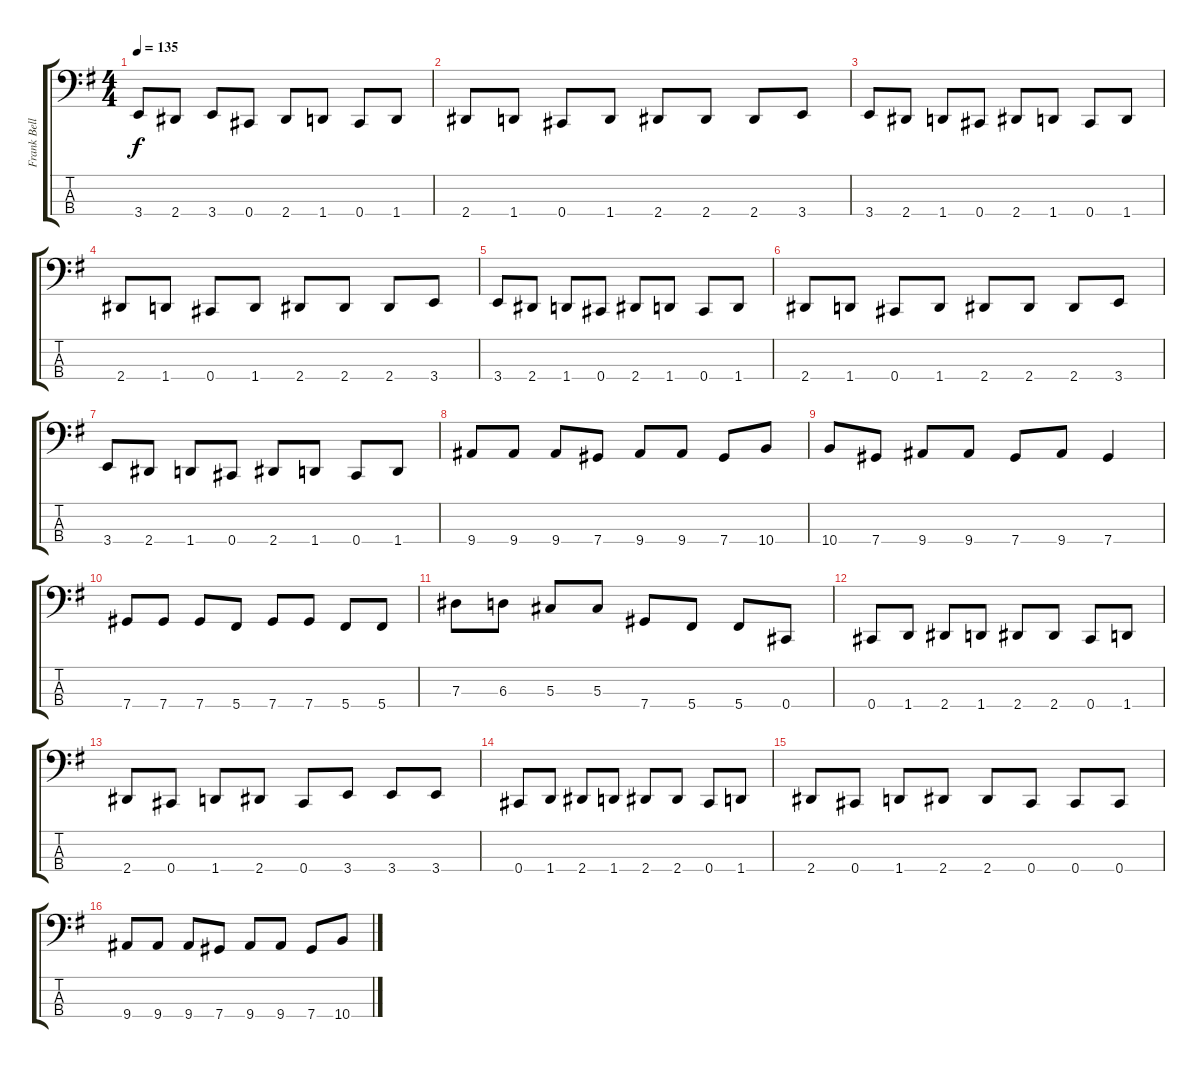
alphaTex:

\track ("Frank Bello" "Frank Bell") {instrument electricbassfinger}
\staff {score tabs}
\tuning (Gb2 Db2 Ab1 Db1) {hide}
\ts (4 4)
\tempo 135
\clef f4
\ks g
3.4.8{dy f} 2.4.8 3.4.8 0.4.8 2.4.8 1.4.8 0.4.8 1.4.8 |
2.4.8 1.4.8 0.4.8 1.4.8 2.4.8 2.4.8 2.4.8 3.4.8 |
3.4.8 2.4.8 1.4.8 0.4.8 2.4.8 1.4.8 0.4.8 1.4.8 |
2.4.8 1.4.8 0.4.8 1.4.8 2.4.8 2.4.8 2.4.8 3.4.8 |
3.4.8 2.4.8 1.4.8 0.4.8 2.4.8 1.4.8 0.4.8 1.4.8 |
2.4.8 1.4.8 0.4.8 1.4.8 2.4.8 2.4.8 2.4.8 3.4.8 |
3.4.8 2.4.8 1.4.8 0.4.8 2.4.8 1.4.8 0.4.8 1.4.8 |
9.4.8 9.4.8 9.4.8 7.4.8 9.4.8 9.4.8 7.4.8 10.4.8 |
10.4.8 7.4.8 9.4.8 9.4.8 7.4.8 9.4.8 7.4.4 |
7.4.8 7.4.8 7.4.8 5.4.8 7.4.8 7.4.8 5.4.8 5.4.8 |
7.3.8 6.3.8 5.3.8 5.3.8 7.4.8 5.4.8 5.4.8 0.4.8 |
0.4.8 1.4.8 2.4.8 1.4.8 2.4.8 2.4.8 0.4.8 1.4.8 |
2.4.8 0.4.8 1.4.8 2.4.8 0.4.8 3.4.8 3.4.8 3.4.8 |
0.4.8 1.4.8 2.4.8 1.4.8 2.4.8 2.4.8 0.4.8 1.4.8 |
2.4.8 0.4.8 1.4.8 2.4.8 2.4.8 0.4.8 0.4.8 0.4.8 |
9.4.8 9.4.8 9.4.8 7.4.8 9.4.8 9.4.8 7.4.8 10.4.8
